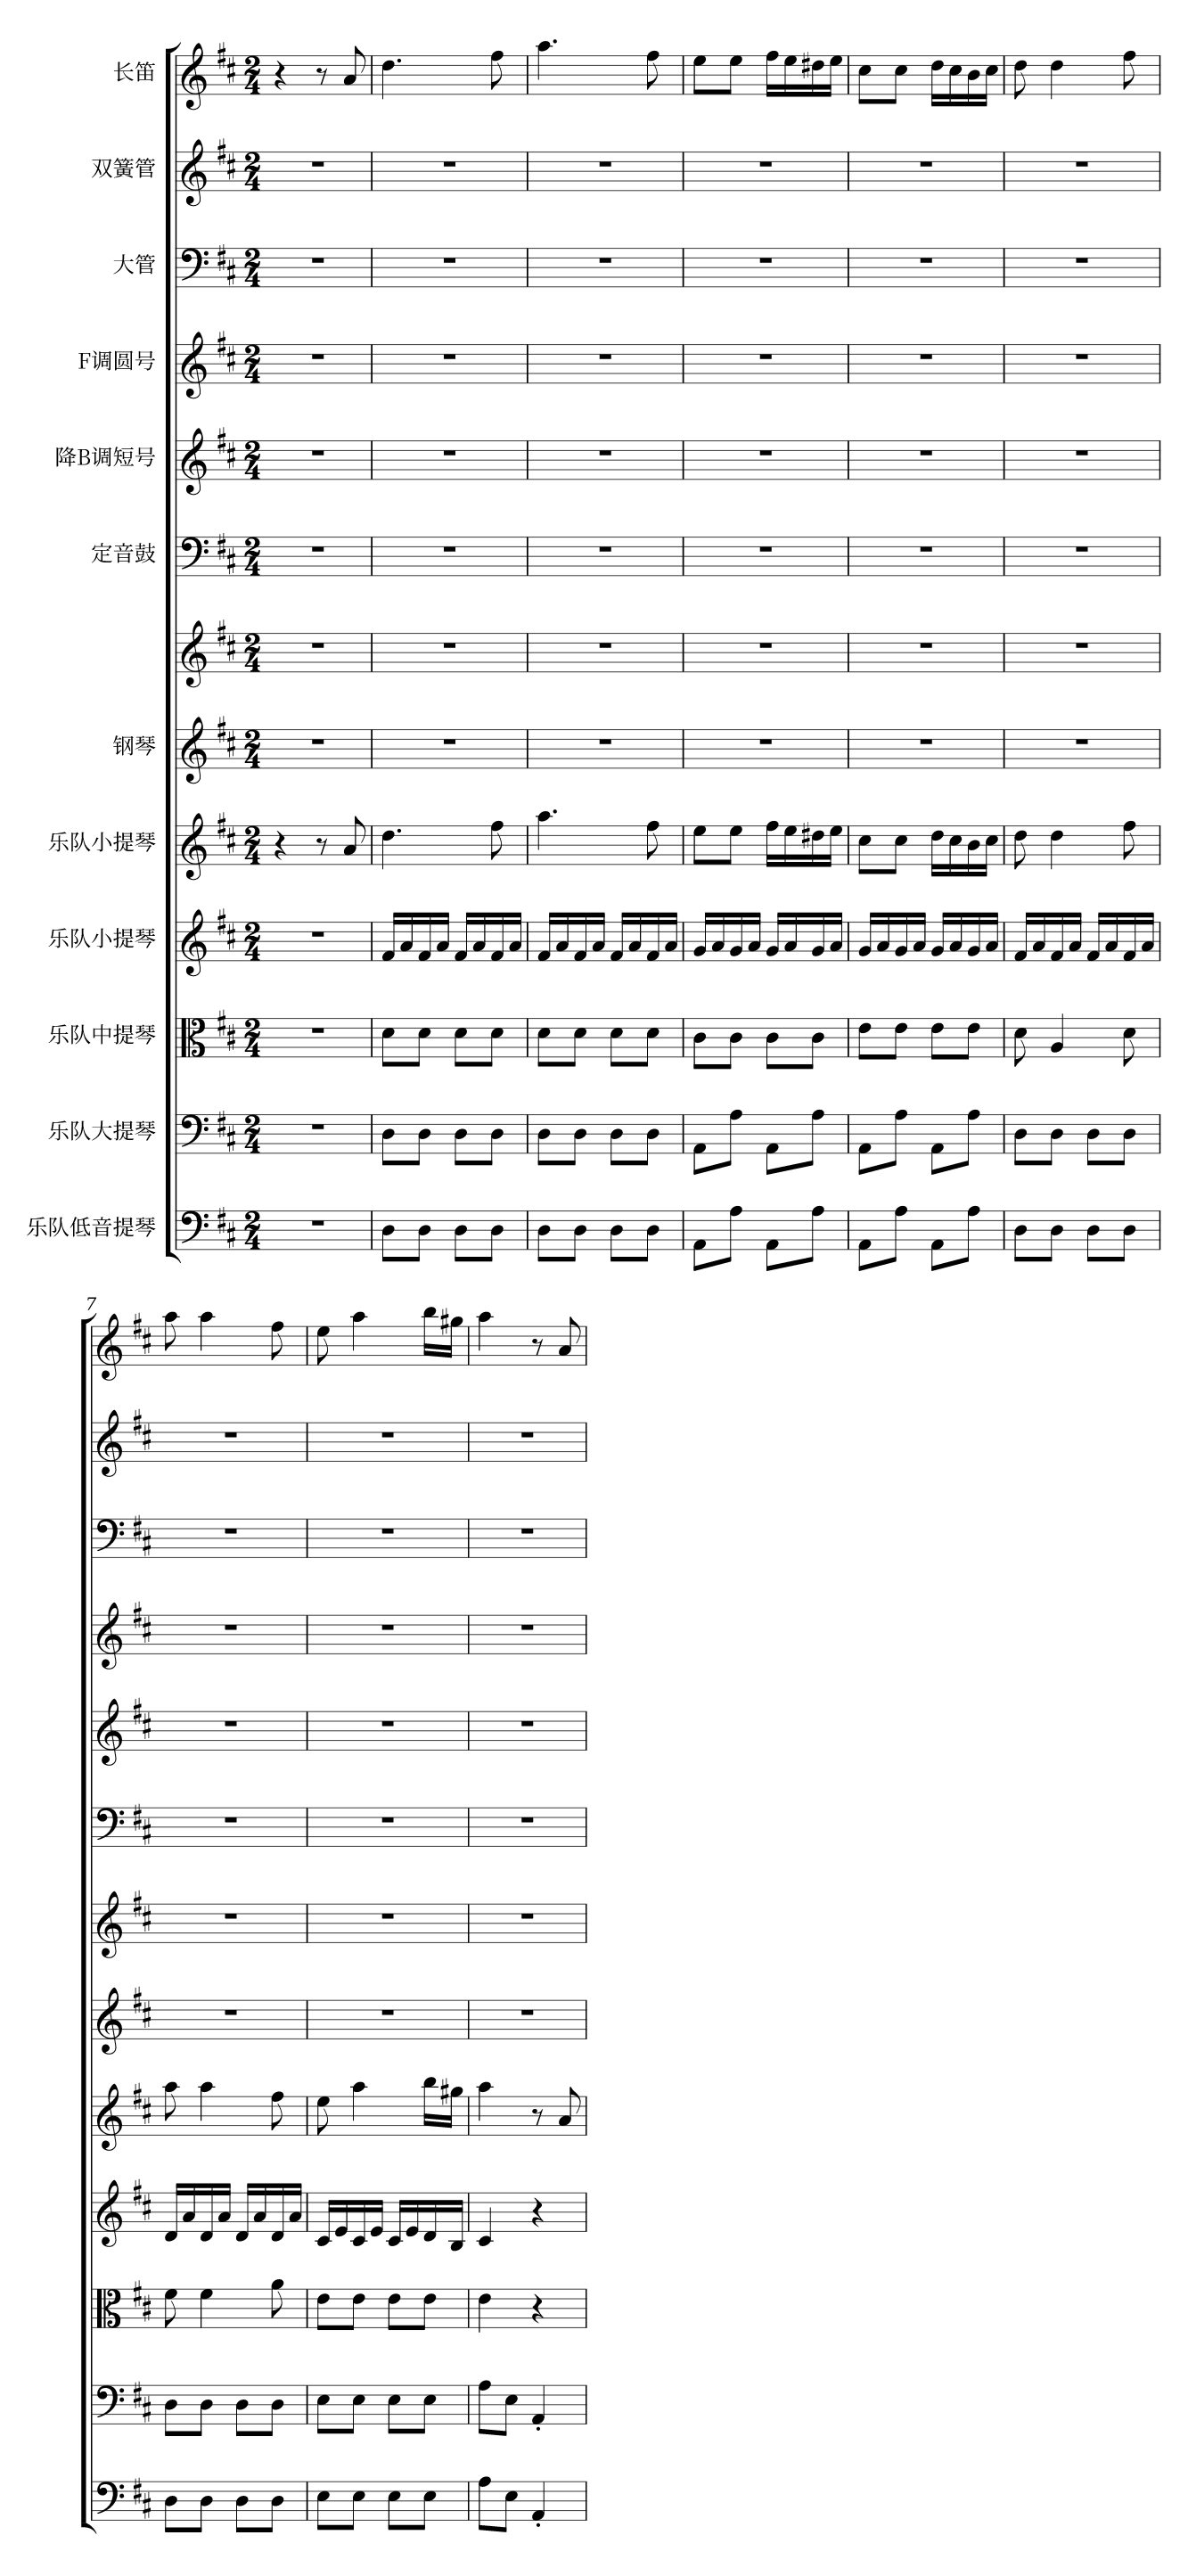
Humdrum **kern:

**kern	**kern	**kern	**kern	**kern	**kern	**kern	**kern	**kern	**kern	**kern	**kern	**kern
*part12	*part11	*part10	*part9	*part8	*part7	*part7	*part6	*part5	*part4	*part3	*part2	*part1
*staff13	*staff12	*staff11	*staff10	*staff9	*staff8	*staff7	*staff6	*staff5	*staff4	*staff3	*staff2	*staff1
*I"乐队低音提琴	*I"乐队大提琴	*I"乐队中提琴	*I"乐队小提琴	*I"乐队小提琴	*I"钢琴	*	*I"定音鼓	*I"降B调短号	*I"F调圆号	*I"大管	*I"双簧管	*I"长笛
*clefF4	*clefF4	*clefC3	*clefG2	*clefG2	*clefG2	*clefG2	*clefF4	*clefG2	*clefG2	*clefF4	*clefG2	*clefG2
*ITrd7c12	*	*	*	*	*	*	*	*ITrd1c2	*ITrd4c7	*	*	*
*k[f#c#]	*k[f#c#]	*k[f#c#]	*k[f#c#]	*k[f#c#]	*k[f#c#]	*k[f#c#]	*k[f#c#]	*k[]	*k[f#]	*k[f#c#]	*k[f#c#]	*k[f#c#]
*M2/4	*M2/4	*M2/4	*M2/4	*M2/4	*M2/4	*M2/4	*M2/4	*M2/4	*M2/4	*M2/4	*M2/4	*M2/4
*MM144	*MM144	*MM144	*MM144	*MM144	*MM144	*MM144	*MM144	*MM144	*MM144	*MM144	*MM144	*MM144
=1	=1	=1	=1	=1	=1	=1	=1	=1	=1	=1	=1	=1
2r	2r	2r	2r	4r	2r	2r	2r	2r	2r	2r	2r	4r
.	.	.	.	8r	.	.	.	.	.	.	.	8r
.	.	.	.	8a/	.	.	.	.	.	.	.	8a/
=2	=2	=2	=2	=2	=2	=2	=2	=2	=2	=2	=2	=2
8DD\L	8D\L	8d\L	16f#/LL	4.dd\	2r	2r	2r	2r	2r	2r	2r	4.dd\
.	.	.	16a/	.	.	.	.	.	.	.	.	.
8DD\J	8D\J	8d\J	16f#/	.	.	.	.	.	.	.	.	.
.	.	.	16a/JJ	.	.	.	.	.	.	.	.	.
8DD\L	8D\L	8d\L	16f#/LL	.	.	.	.	.	.	.	.	.
.	.	.	16a/	.	.	.	.	.	.	.	.	.
8DD\J	8D\J	8d\J	16f#/	8ff#\	.	.	.	.	.	.	.	8ff#\
.	.	.	16a/JJ	.	.	.	.	.	.	.	.	.
=3	=3	=3	=3	=3	=3	=3	=3	=3	=3	=3	=3	=3
8DD\L	8D\L	8d\L	16f#/LL	4.aa\	2r	2r	2r	2r	2r	2r	2r	4.aa\
.	.	.	16a/	.	.	.	.	.	.	.	.	.
8DD\J	8D\J	8d\J	16f#/	.	.	.	.	.	.	.	.	.
.	.	.	16a/JJ	.	.	.	.	.	.	.	.	.
8DD\L	8D\L	8d\L	16f#/LL	.	.	.	.	.	.	.	.	.
.	.	.	16a/	.	.	.	.	.	.	.	.	.
8DD\J	8D\J	8d\J	16f#/	8ff#\	.	.	.	.	.	.	.	8ff#\
.	.	.	16a/JJ	.	.	.	.	.	.	.	.	.
=4	=4	=4	=4	=4	=4	=4	=4	=4	=4	=4	=4	=4
8AAA\L	8AA\L	8c#\L	16g/LL	8ee\L	2r	2r	2r	2r	2r	2r	2r	8ee\L
.	.	.	16a/	.	.	.	.	.	.	.	.	.
8AA\J	8A\J	8c#\J	16g/	8ee\J	.	.	.	.	.	.	.	8ee\J
.	.	.	16a/JJ	.	.	.	.	.	.	.	.	.
8AAA\L	8AA\L	8c#\L	16g/LL	16ff#\LL	.	.	.	.	.	.	.	16ff#\LL
.	.	.	16a/	16ee\	.	.	.	.	.	.	.	16ee\
8AA\J	8A\J	8c#\J	16g/	16dd#X\	.	.	.	.	.	.	.	16dd#X\
.	.	.	16a/JJ	16ee\JJ	.	.	.	.	.	.	.	16ee\JJ
!!LO:PB:g=z
=5	=5	=5	=5	=5	=5	=5	=5	=5	=5	=5	=5	=5
8AAA\L	8AA\L	8e\L	16g/LL	8cc#\L	2r	2r	2r	2r	2r	2r	2r	8cc#\L
.	.	.	16a/	.	.	.	.	.	.	.	.	.
8AA\J	8A\J	8e\J	16g/	8cc#\J	.	.	.	.	.	.	.	8cc#\J
.	.	.	16a/JJ	.	.	.	.	.	.	.	.	.
8AAA\L	8AA\L	8e\L	16g/LL	16dd\LL	.	.	.	.	.	.	.	16dd\LL
.	.	.	16a/	16cc#\	.	.	.	.	.	.	.	16cc#\
8AA\J	8A\J	8e\J	16g/	16b\	.	.	.	.	.	.	.	16b\
.	.	.	16a/JJ	16cc#\JJ	.	.	.	.	.	.	.	16cc#\JJ
=6	=6	=6	=6	=6	=6	=6	=6	=6	=6	=6	=6	=6
8DD\L	8D\L	8d\	16f#/LL	8dd\	2r	2r	2r	2r	2r	2r	2r	8dd\
.	.	.	16a/	.	.	.	.	.	.	.	.	.
8DD\J	8D\J	4A/	16f#/	4dd\	.	.	.	.	.	.	.	4dd\
.	.	.	16a/JJ	.	.	.	.	.	.	.	.	.
8DD\L	8D\L	.	16f#/LL	.	.	.	.	.	.	.	.	.
.	.	.	16a/	.	.	.	.	.	.	.	.	.
8DD\J	8D\J	8d\	16f#/	8ff#\	.	.	.	.	.	.	.	8ff#\
.	.	.	16a/JJ	.	.	.	.	.	.	.	.	.
=7	=7	=7	=7	=7	=7	=7	=7	=7	=7	=7	=7	=7
8DD\L	8D\L	8f#\	16d/LL	8aa\	2r	2r	2r	2r	2r	2r	2r	8aa\
.	.	.	16a/	.	.	.	.	.	.	.	.	.
8DD\J	8D\J	4f#\	16d/	4aa\	.	.	.	.	.	.	.	4aa\
.	.	.	16a/JJ	.	.	.	.	.	.	.	.	.
8DD\L	8D\L	.	16d/LL	.	.	.	.	.	.	.	.	.
.	.	.	16a/	.	.	.	.	.	.	.	.	.
8DD\J	8D\J	8a\	16d/	8ff#\	.	.	.	.	.	.	.	8ff#\
.	.	.	16a/JJ	.	.	.	.	.	.	.	.	.
=8	=8	=8	=8	=8	=8	=8	=8	=8	=8	=8	=8	=8
8EE\L	8E\L	8e\L	16c#/LL	8ee\	2r	2r	2r	2r	2r	2r	2r	8ee\
.	.	.	16e/	.	.	.	.	.	.	.	.	.
8EE\J	8E\J	8e\J	16c#/	4aa\	.	.	.	.	.	.	.	4aa\
.	.	.	16e/JJ	.	.	.	.	.	.	.	.	.
8EE\L	8E\L	8e\L	16c#/LL	.	.	.	.	.	.	.	.	.
.	.	.	16e/	.	.	.	.	.	.	.	.	.
8EE\J	8E\J	8e\J	16d/	16bb\LL	.	.	.	.	.	.	.	16bb\LL
.	.	.	16B/JJ	16gg#X\JJ	.	.	.	.	.	.	.	16gg#X\JJ
=9	=9	=9	=9	=9	=9	=9	=9	=9	=9	=9	=9	=9
8AA\L	8A\L	4e\	4c#/	4aa\	2r	2r	2r	2r	2r	2r	2r	4aa\
8EE\J	8E\J	.	.	.	.	.	.	.	.	.	.	.
4AAA'/	4AA'/	4r	4r	8r	.	.	.	.	.	.	.	8r
.	.	.	.	8a/	.	.	.	.	.	.	.	8a/
=	=	=	=	=	=	=	=	=	=	=	=	=
*-	*-	*-	*-	*-	*-	*-	*-	*-	*-	*-	*-	*-
